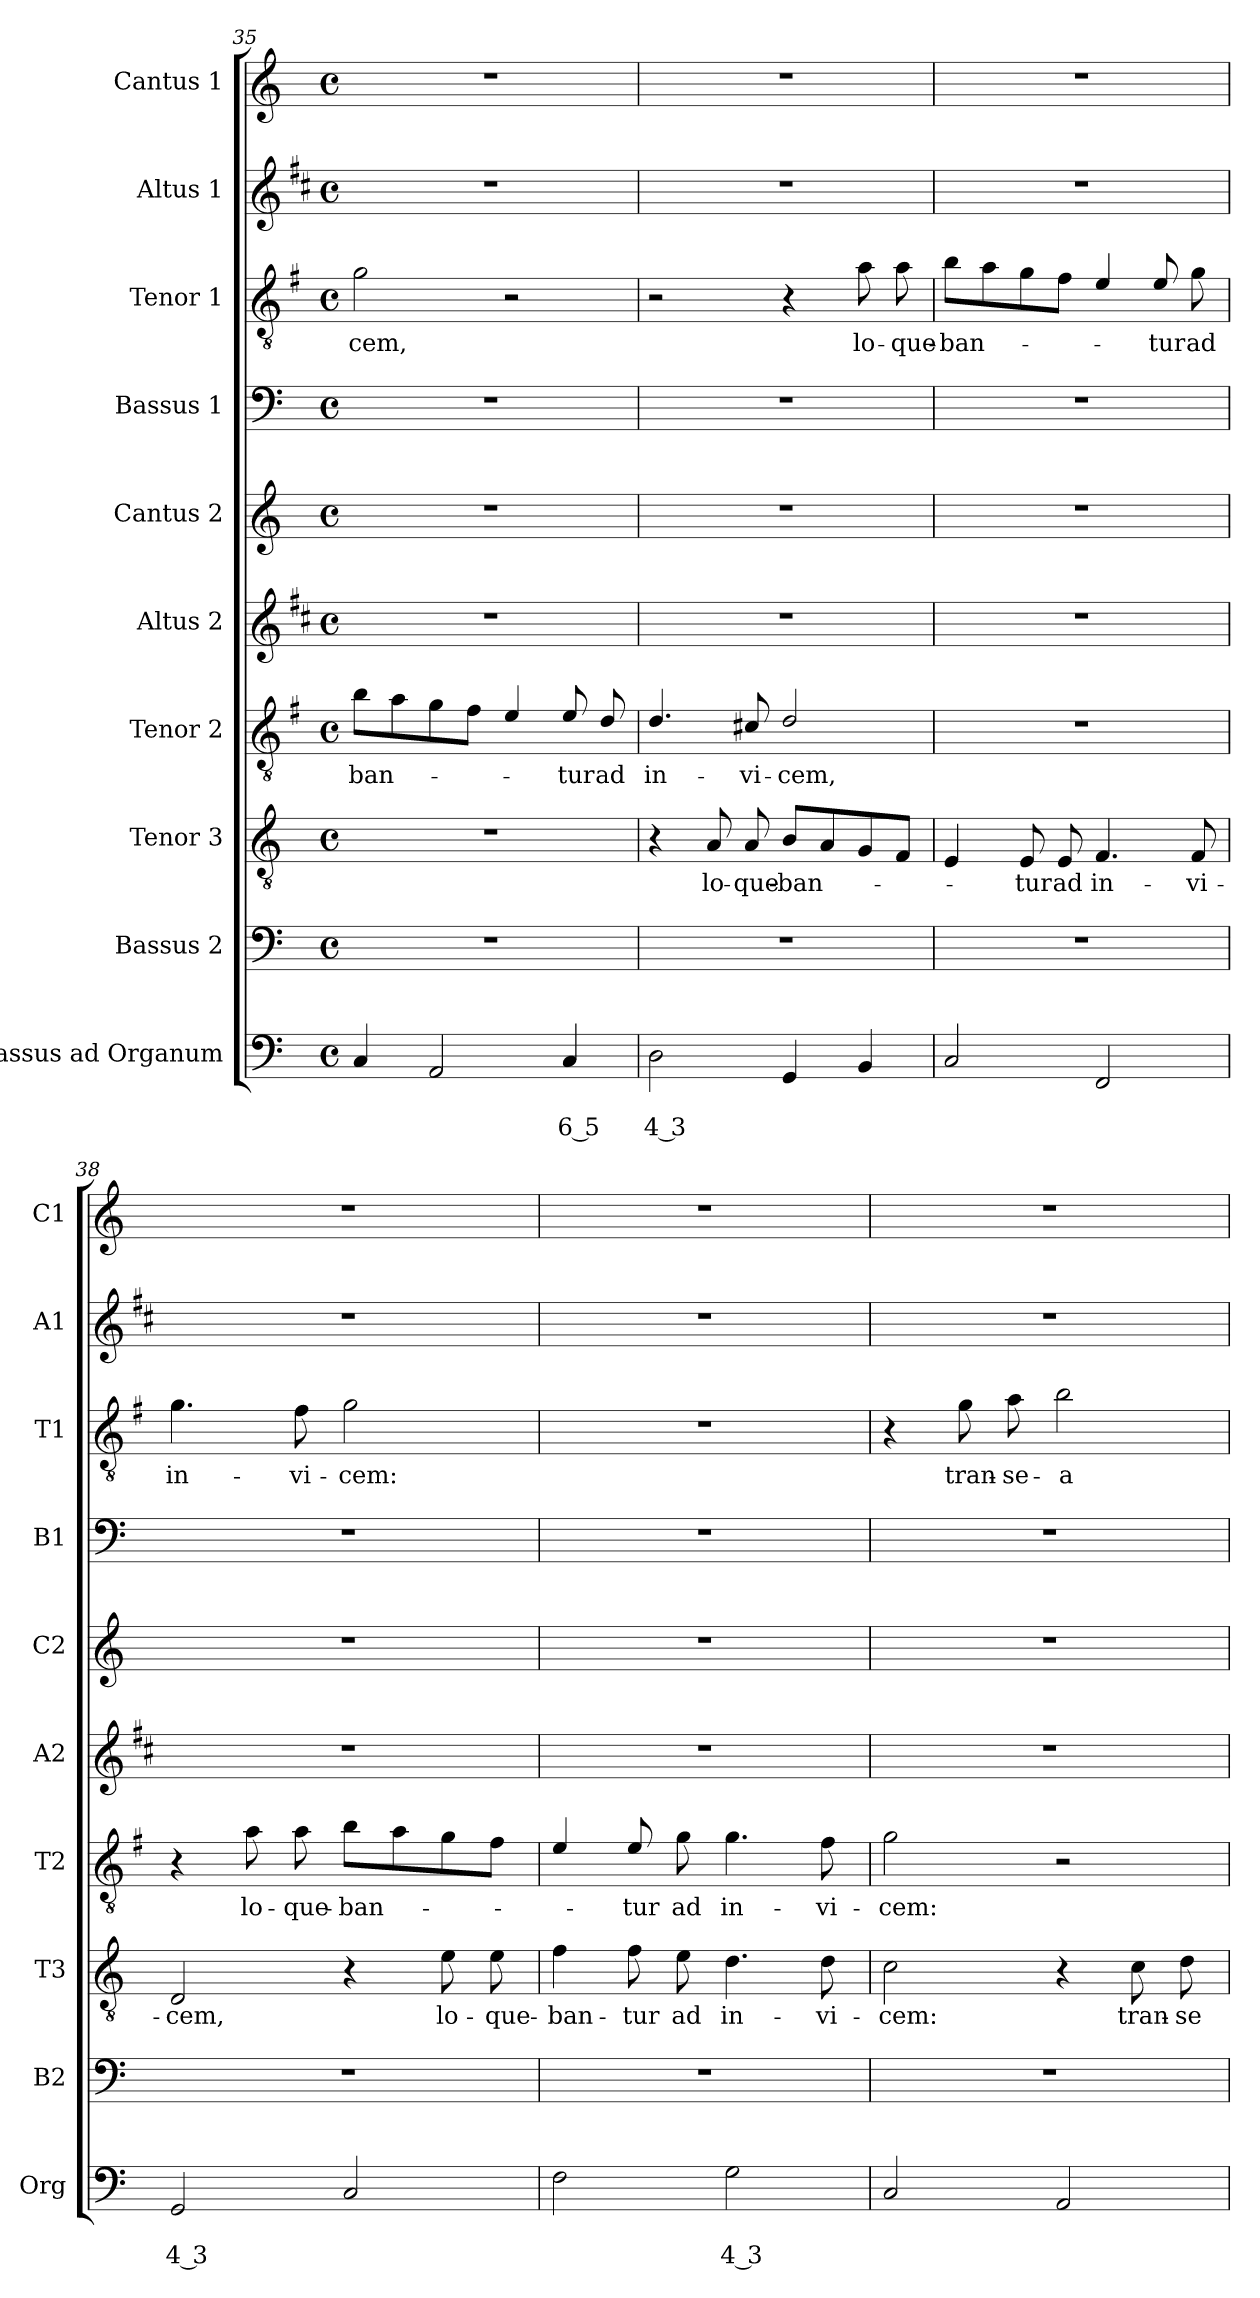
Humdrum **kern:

**kern	**text	**text	**kern	**kern	**text	**kern	**text	**kern	**kern	**kern	**kern	**text	**kern	**kern
*part10	*part10	*part10	*part9	*part8	*part8	*part7	*part7	*part6	*part5	*part4	*part3	*part3	*part2	*part1
*staff10	*staff10	*staff10	*staff9	*staff8	*staff8	*staff7	*staff7	*staff6	*staff5	*staff4	*staff3	*staff3	*staff2	*staff1
*I"Bassus ad Organum	*	*	*I"Bassus 2	*I"Tenor 3	*	*I"Tenor 2	*	*I"Altus 2	*I"Cantus 2	*I"Bassus 1	*I"Tenor 1	*	*I"Altus 1	*I"Cantus 1
*I'Org	*	*	*I'B2	*I'T3	*	*I'T2	*	*I'A2	*I'C2	*I'B1	*I'T1	*	*I'A1	*I'C1
!!LO:LB:g=z
*clefF4	*	*	*clefF4	*clefGv2	*	*clefGv2	*	*clefG2	*clefG2	*clefF4	*clefGv2	*	*clefG2	*clefG2
*	*	*	*	*	*	*ITrd4c7	*	*ITrd1c2	*	*	*ITrd4c7	*	*ITrd1c2	*
*k[]	*	*	*k[]	*k[]	*	*k[]	*	*k[]	*k[]	*k[]	*k[]	*	*k[]	*k[]
*C:	*	*	*C:	*C:	*	*C:	*	*C:	*C:	*C:	*C:	*	*C:	*C:
*M4/4	*	*	*M4/4	*M4/4	*	*M4/4	*	*M4/4	*M4/4	*M4/4	*M4/4	*	*M4/4	*M4/4
*met(c)	*	*	*met(c)	*met(c)	*	*met(c)	*	*met(c)	*met(c)	*met(c)	*met(c)	*	*met(c)	*met(c)
=35	=35	=35	=35	=35	=35	=35	=35	=35	=35	=35	=35	=35	=35	=35
!	!	!	!	!	!	!	!LO:LY:b	!	!	!	!	!LO:LY:b	!	!
4C/	.	.	1r	1r	.	8e\L	-ban-	1r	1r	1r	2c\	-cem,	1r	1r
.	.	.	.	.	.	8d\	.	.	.	.	.	.	.	.
2AA/	.	.	.	.	.	8c\	.	.	.	.	.	.	.	.
.	.	.	.	.	.	8B\J	.	.	.	.	.	.	.	.
.	.	.	.	.	.	4A/	.	.	.	.	2r	.	.	.
!	!	!LO:LY:b	!	!	!	!	!LO:LY:b	!	!	!	!	!	!	!
4C/	.	6 5	.	.	.	8A/	-tur	.	.	.	.	.	.	.
!	!	!	!	!	!	!	!LO:LY:b	!	!	!	!	!	!	!
.	.	.	.	.	.	8G/	ad	.	.	.	.	.	.	.
=36	=36	=36	=36	=36	=36	=36	=36	=36	=36	=36	=36	=36	=36	=36
!	!	!LO:LY:b	!	!	!	!	!LO:LY:b	!	!	!	!	!	!	!
2D\	.	4 3	1r	4r	.	4.G/	in-	1r	1r	1r	2r	.	1r	1r
!	!	!	!	!	!LO:LY:b	!	!	!	!	!	!	!	!	!
.	.	.	.	8A/	lo-	.	.	.	.	.	.	.	.	.
!	!	!	!	!	!LO:LY:b	!	!LO:LY:b	!	!	!	!	!	!	!
.	.	.	.	8A/	-que-	8F#X/	-vi-	.	.	.	.	.	.	.
!	!	!	!	!	!LO:LY:b	!	!LO:LY:b	!	!	!	!	!	!	!
4GG/	.	.	.	8B/L	-ban-	2G/	-cem,	.	.	.	4r	.	.	.
.	.	.	.	8A/	.	.	.	.	.	.	.	.	.	.
!	!	!	!	!	!	!	!	!	!	!	!	!LO:LY:b	!	!
4BB/	.	.	.	8G/	.	.	.	.	.	.	8d\	lo-	.	.
!	!	!	!	!	!	!	!	!	!	!	!	!LO:LY:b	!	!
.	.	.	.	8F/J	.	.	.	.	.	.	8d\	-que-	.	.
=37	=37	=37	=37	=37	=37	=37	=37	=37	=37	=37	=37	=37	=37	=37
!	!	!	!	!	!	!	!	!	!	!	!	!LO:LY:b	!	!
2C/	.	.	1r	4E/	.	1r	.	1r	1r	1r	8e\L	-ban-	1r	1r
.	.	.	.	.	.	.	.	.	.	.	8d\	.	.	.
!	!	!	!	!	!LO:LY:b	!	!	!	!	!	!	!	!	!
.	.	.	.	8E/	-tur	.	.	.	.	.	8c\	.	.	.
!	!	!	!	!	!LO:LY:b	!	!	!	!	!	!	!	!	!
.	.	.	.	8E/	ad	.	.	.	.	.	8B\J	.	.	.
!	!	!	!	!	!LO:LY:b	!	!	!	!	!	!	!	!	!
2FF/	.	.	.	4.F/	in-	.	.	.	.	.	4A/	.	.	.
!	!	!	!	!	!	!	!	!	!	!	!	!LO:LY:b	!	!
.	.	.	.	.	.	.	.	.	.	.	8A/	-tur	.	.
!	!	!	!	!	!LO:LY:b	!	!	!	!	!	!	!LO:LY:b	!	!
.	.	.	.	8F/	-vi-	.	.	.	.	.	8c\	ad	.	.
=38	=38	=38	=38	=38	=38	=38	=38	=38	=38	=38	=38	=38	=38	=38
!	!	!LO:LY:b	!	!	!LO:LY:b	!	!	!	!	!	!	!LO:LY:b	!	!
2GG/	.	4 3	1r	2D/	-cem,	4r	.	1r	1r	1r	4.c\	in-	1r	1r
!	!	!	!	!	!	!	!LO:LY:b	!	!	!	!	!	!	!
.	.	.	.	.	.	8d\	lo-	.	.	.	.	.	.	.
!	!	!	!	!	!	!	!LO:LY:b	!	!	!	!	!LO:LY:b	!	!
.	.	.	.	.	.	8d\	-que-	.	.	.	8B\	-vi-	.	.
!	!	!	!	!	!	!	!LO:LY:b	!	!	!	!	!LO:LY:b	!	!
2C/	.	.	.	4r	.	8e\L	-ban-	.	.	.	2c\	-cem:	.	.
.	.	.	.	.	.	8d\	.	.	.	.	.	.	.	.
!	!	!	!	!	!LO:LY:b	!	!	!	!	!	!	!	!	!
.	.	.	.	8e\	lo-	8c\	.	.	.	.	.	.	.	.
!	!	!	!	!	!LO:LY:b	!	!	!	!	!	!	!	!	!
.	.	.	.	8e\	-que-	8B\J	.	.	.	.	.	.	.	.
=39	=39	=39	=39	=39	=39	=39	=39	=39	=39	=39	=39	=39	=39	=39
!	!	!	!	!	!LO:LY:b	!	!	!	!	!	!	!	!	!
2F\	.	.	1r	4f\	-ban-	4A/	.	1r	1r	1r	1r	.	1r	1r
!	!	!	!	!	!LO:LY:b	!	!LO:LY:b	!	!	!	!	!	!	!
.	.	.	.	8f\	-tur	8A/	-tur	.	.	.	.	.	.	.
!	!	!	!	!	!LO:LY:b	!	!LO:LY:b	!	!	!	!	!	!	!
.	.	.	.	8e\	ad	8c\	ad	.	.	.	.	.	.	.
!	!	!LO:LY:b	!	!	!LO:LY:b	!	!LO:LY:b	!	!	!	!	!	!	!
2G\	.	4 3	.	4.d\	in-	4.c\	in-	.	.	.	.	.	.	.
!	!	!	!	!	!LO:LY:b	!	!LO:LY:b	!	!	!	!	!	!	!
.	.	.	.	8d\	-vi-	8B\	-vi-	.	.	.	.	.	.	.
!!LO:LB:g=z
=40	=40	=40	=40	=40	=40	=40	=40	=40	=40	=40	=40	=40	=40	=40
!	!	!	!	!	!LO:LY:b	!	!LO:LY:b	!	!	!	!	!	!	!
2C/	.	.	1r	2c\	-cem:	2c\	-cem:	1r	1r	1r	4r	.	1r	1r
!	!	!	!	!	!	!	!	!	!	!	!	!LO:LY:b	!	!
.	.	.	.	.	.	.	.	.	.	.	8c\	tran-	.	.
!	!	!	!	!	!	!	!	!	!	!	!	!LO:LY:b	!	!
.	.	.	.	.	.	.	.	.	.	.	8d\	-se-	.	.
!	!	!	!	!	!	!	!	!	!	!	!	!LO:LY:b	!	!
2AA/	.	.	.	4r	.	2r	.	.	.	.	2e\	-a-	.	.
!	!	!	!	!	!LO:LY:b	!	!	!	!	!	!	!	!	!
.	.	.	.	8c\	tran-	.	.	.	.	.	.	.	.	.
!	!	!	!	!	!LO:LY:b	!	!	!	!	!	!	!	!	!
.	.	.	.	8d\	-se-	.	.	.	.	.	.	.	.	.
=	=	=	=	=	=	=	=	=	=	=	=	=	=	=
*-	*-	*-	*-	*-	*-	*-	*-	*-	*-	*-	*-	*-	*-	*-
